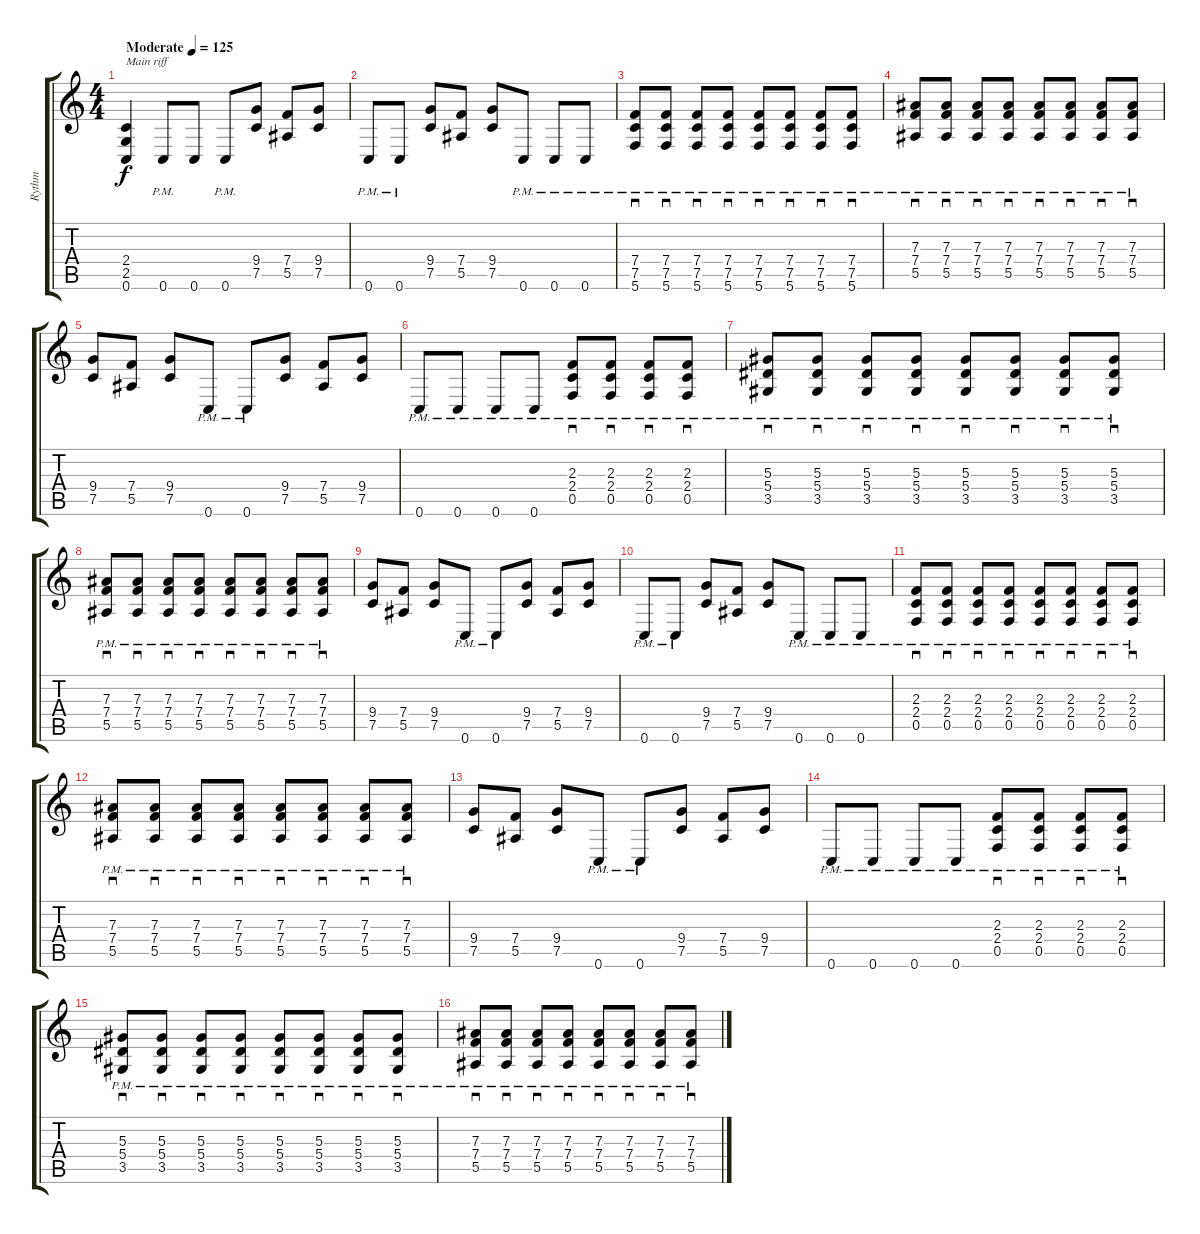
\track ("Rythm" "Rythm") {instrument distortionguitar}
\staff {score tabs}
\tuning (C4 G3 Eb3 Bb2 F2 C2) {hide}
\ts (4 4)
\tempo (125 "Moderate")
\clef g2
\ks c
(2.4 2.5 0.6).4{txt "Main riff" dy f instrument distortionguitar} 0.6{pm}.8 0.6.8 0.6{pm}.8 (9.4 7.5).8 (7.4 5.5).8 (9.4 7.5).8 |
0.6{pm}.8 0.6{pm}.8 (9.4 7.5).8 (7.4 5.5).8 (9.4 7.5).8 0.6{pm}.8 0.6{pm}.8 0.6{pm}.8 |
(7.4{pm} 7.5{pm} 5.6{pm}).8{sd} (7.4{pm} 7.5{pm} 5.6{pm}).8{sd} (7.4{pm} 7.5{pm} 5.6{pm}).8{sd} (7.4{pm} 7.5{pm} 5.6{pm}).8{sd} (7.4{pm} 7.5{pm} 5.6{pm}).8{sd} (7.4{pm} 7.5{pm} 5.6{pm}).8{sd} (7.4{pm} 7.5{pm} 5.6{pm}).8{sd} (7.4{pm} 7.5{pm} 5.6{pm}).8{sd} |
(7.3{pm} 7.4{pm} 5.5{pm}).8{sd} (7.3{pm} 7.4{pm} 5.5{pm}).8{sd} (7.3{pm} 7.4{pm} 5.5{pm}).8{sd} (7.3{pm} 7.4{pm} 5.5{pm}).8{sd} (7.3{pm} 7.4{pm} 5.5{pm}).8{sd} (7.3{pm} 7.4{pm} 5.5{pm}).8{sd} (7.3{pm} 7.4{pm} 5.5{pm}).8{sd} (7.3{pm} 7.4{pm} 5.5{pm}).8{sd} |
(9.4 7.5).8 (7.4 5.5).8 (9.4 7.5).8 0.6{pm}.8 0.6{pm}.8 (9.4 7.5).8 (7.4 5.5).8 (9.4 7.5).8 |
0.6{pm}.8 0.6{pm}.8 0.6{pm}.8 0.6{pm}.8 (2.3{pm} 2.4{pm} 0.5{pm}).8{sd} (2.3{pm} 2.4{pm} 0.5{pm}).8{sd} (2.3{pm} 2.4{pm} 0.5{pm}).8{sd} (2.3{pm} 2.4{pm} 0.5{pm}).8{sd} |
(5.3{pm} 5.4{pm} 3.5{pm}).8{sd} (5.3{pm} 5.4{pm} 3.5{pm}).8{sd} (5.3{pm} 5.4{pm} 3.5{pm}).8{sd} (5.3{pm} 5.4{pm} 3.5{pm}).8{sd} (5.3{pm} 5.4{pm} 3.5{pm}).8{sd} (5.3{pm} 5.4{pm} 3.5{pm}).8{sd} (5.3{pm} 5.4{pm} 3.5{pm}).8{sd} (5.3{pm} 5.4{pm} 3.5{pm}).8{sd} |
(7.3{pm} 7.4{pm} 5.5{pm}).8{sd} (7.3{pm} 7.4{pm} 5.5{pm}).8{sd} (7.3{pm} 7.4{pm} 5.5{pm}).8{sd} (7.3{pm} 7.4{pm} 5.5{pm}).8{sd} (7.3{pm} 7.4{pm} 5.5{pm}).8{sd} (7.3{pm} 7.4{pm} 5.5{pm}).8{sd} (7.3{pm} 7.4{pm} 5.5{pm}).8{sd} (7.3{pm} 7.4{pm} 5.5{pm}).8{sd} |
(9.4 7.5).8 (7.4 5.5).8 (9.4 7.5).8 0.6{pm}.8 0.6{pm}.8 (9.4 7.5).8 (7.4 5.5).8 (9.4 7.5).8 |
0.6{pm}.8 0.6{pm}.8 (9.4 7.5).8 (7.4 5.5).8 (9.4 7.5).8 0.6{pm}.8 0.6{pm}.8 0.6{pm}.8 |
(2.3{pm} 2.4{pm} 0.5{pm}).8{sd} (2.3{pm} 2.4{pm} 0.5{pm}).8{sd} (2.3{pm} 2.4{pm} 0.5{pm}).8{sd} (2.3{pm} 2.4{pm} 0.5{pm}).8{sd} (2.3{pm} 2.4{pm} 0.5{pm}).8{sd} (2.3{pm} 2.4{pm} 0.5{pm}).8{sd} (2.3{pm} 2.4{pm} 0.5{pm}).8{sd} (2.3{pm} 2.4{pm} 0.5{pm}).8{sd} |
(7.3{pm} 7.4{pm} 5.5{pm}).8{sd} (7.3{pm} 7.4{pm} 5.5{pm}).8{sd} (7.3{pm} 7.4{pm} 5.5{pm}).8{sd} (7.3{pm} 7.4{pm} 5.5{pm}).8{sd} (7.3 7.4{pm} 5.5{pm}).8{sd} (7.3{pm} 7.4{pm} 5.5{pm}).8{sd} (7.3{pm} 7.4{pm} 5.5{pm}).8{sd} (7.3{pm} 7.4{pm} 5.5{pm}).8{sd} |
(9.4 7.5).8 (7.4 5.5).8 (9.4 7.5).8 0.6{pm}.8 0.6{pm}.8 (9.4 7.5).8 (7.4 5.5).8 (9.4 7.5).8 |
0.6{pm}.8 0.6{pm}.8 0.6{pm}.8 0.6{pm}.8 (2.3{pm} 2.4{pm} 0.5{pm}).8{sd} (2.3{pm} 2.4{pm} 0.5{pm}).8{sd} (2.3{pm} 2.4{pm} 0.5{pm}).8{sd} (2.3{pm} 2.4{pm} 0.5{pm}).8{sd} |
(5.3{pm} 5.4{pm} 3.5{pm}).8{sd} (5.3{pm} 5.4{pm} 3.5{pm}).8{sd} (5.3{pm} 5.4{pm} 3.5{pm}).8{sd} (5.3{pm} 5.4{pm} 3.5{pm}).8{sd} (5.3{pm} 5.4{pm} 3.5{pm}).8{sd} (5.3{pm} 5.4{pm} 3.5{pm}).8{sd} (5.3{pm} 5.4{pm} 3.5{pm}).8{sd} (5.3{pm} 5.4{pm} 3.5{pm}).8{sd} |
(7.3{pm} 7.4{pm} 5.5{pm}).8{sd} (7.3{pm} 7.4{pm} 5.5{pm}).8{sd} (7.3{pm} 7.4{pm} 5.5{pm}).8{sd} (7.3{pm} 7.4{pm} 5.5{pm}).8{sd} (7.3{pm} 7.4{pm} 5.5{pm}).8{sd} (7.3{pm} 7.4{pm} 5.5{pm}).8{sd} (7.3{pm} 7.4{pm} 5.5{pm}).8{sd} (7.3{pm} 7.4{pm} 5.5{pm}).8{sd}
